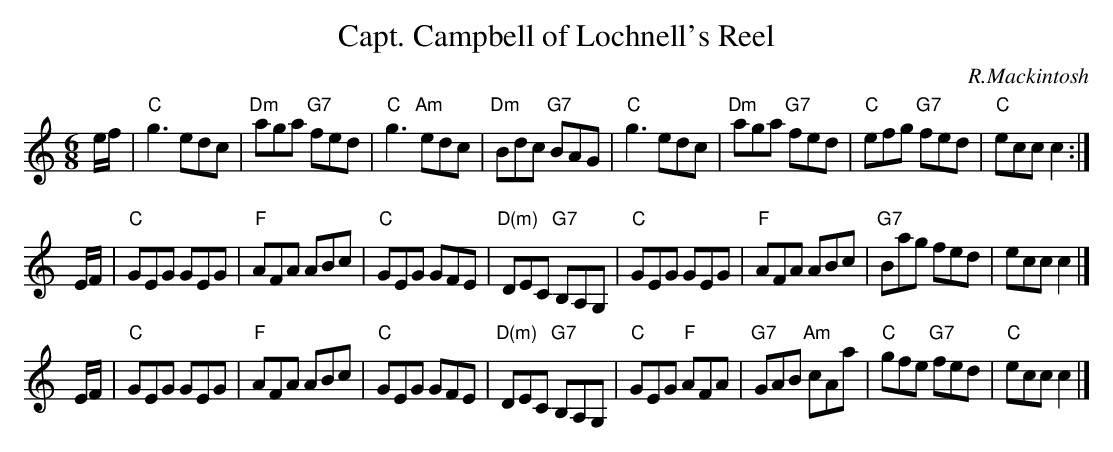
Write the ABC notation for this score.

X:1
T: Capt. Campbell of Lochnell's Reel
C: R.Mackintosh
M: 6/8
L: 1/8
K: C
e/f/ \
| "C"g3 edc | "Dm"aga "G7"fed | "C"g3 "Am"edc | "Dm"Bdc "G7"BAG \
| "C"g3 edc | "Dm"aga "G7"fed | "C"efg "G7"fed | "C"ecc c2 :|
E/F/ \
| "C"GEG GEG | "F"AFA ABc | "C"GEG GFE | "D(m)"DEC "G7"B,A,G, \
| "C"GEG GEG | "F"AFA ABc | "G7"Bag fed | ecc c2 |]
E/F/ \
| "C"GEG GEG | "F"AFA ABc | "C"GEG GFE | "D(m)"DEC "G7"B,A,G, \
| "C"GEG "F"AFA | "G7"GAB "Am"cAa | "C"gfe "G7"fed | "C"ecc c2 |]
